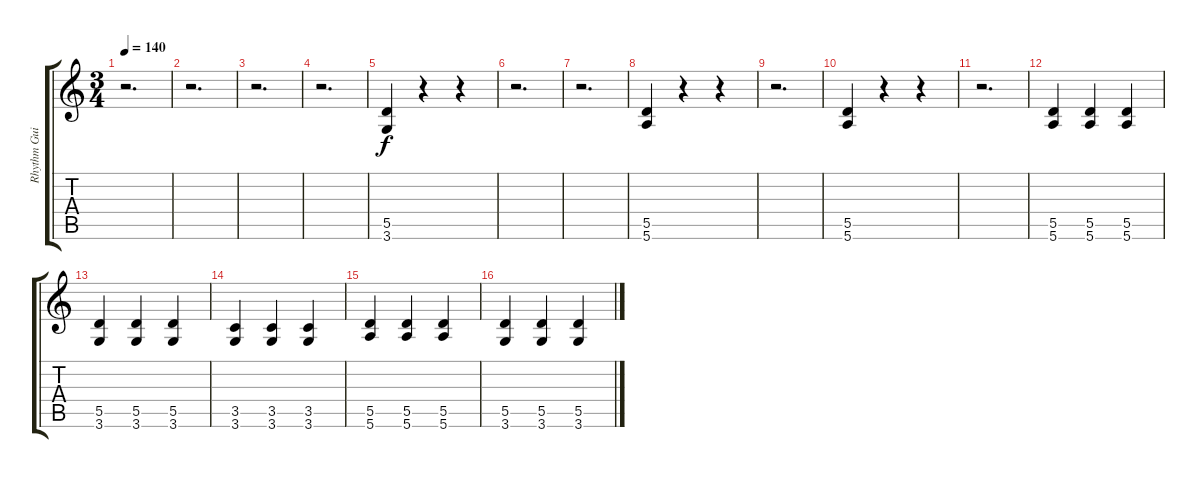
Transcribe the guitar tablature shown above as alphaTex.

\track ("Rhythm Guitar" "Rhythm Gui") {instrument overdrivenguitar}
\staff {score tabs}
\tuning (E4 B3 G3 D3 A2 E2) {hide}
\ts (3 4)
\tempo 140
\clef g2
\ks c
r.2{d dy f} |
r.2{d} |
r.2{d} |
r.2{d} |
(5.5 3.6).4 r.4 r.4 |
r.2{d} |
r.2{d} |
(5.5 5.6).4 r.4 r.4 |
r.2{d} |
(5.5 5.6).4 r.4 r.4 |
r.2{d} |
(5.5 5.6).4 (5.5 5.6).4 (5.5 5.6).4 |
(5.5 3.6).4 (5.5 3.6).4 (5.5 3.6).4 |
(3.5 3.6).4 (3.5 3.6).4 (3.5 3.6).4 |
(5.5 5.6).4 (5.5 5.6).4 (5.5 5.6).4 |
(5.5 3.6).4 (5.5 3.6).4 (5.5 3.6).4
